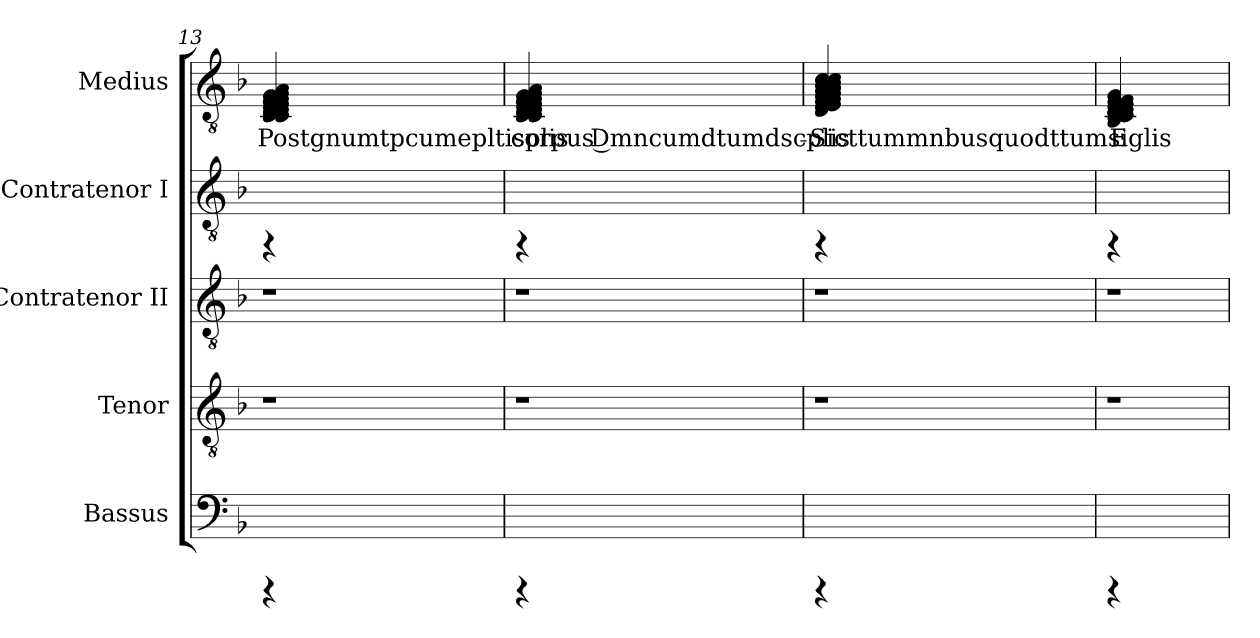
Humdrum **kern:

**kern	**kern	**kern	**kern	**kern	**text
*part5	*part4	*part3	*part2	*part1	*part1
*staff5	*staff4	*staff3	*staff2	*staff1	*staff1
*I"Bassus	*I"Tenor	*I"Contratenor II	*I"Contratenor I	*I"Medius	*
!!LO:PB:g=z
*clefF4	*clefGv2	*clefGv2	*clefGv2	*clefGv2	*
*k[b-]	*k[b-]	*k[b-]	*k[b-]	*k[b-]	*
*F:	*F:	*F:	*F:	*F:	*
=13	=13	=13	=13	=13	=13
!	!	!	!	!	!LO:LY:b:cj
4rCCC	1r	1r	4rFF	(<(<4A/ 4G/ 4G/ 4F/ 4F/ 4F/ 4E/ 4E/ 4E/ 4D/ 4D/ 4D/ 4C/ 4C/ 4C/ 4C/	Postgnumtpcumepltisplis
2.ryy	.	.	2.ryy	2.ryy	.
!!LO:LB:g=z
=14	=14	=14	=14	=14	=14
!	!	!	!	!	!LO:LY:b:cj
4rCCC	1r	1r	4rFF	(<(<4A/ 4G/ 4G/ 4F/ 4F/ 4F/ 4E/ 4E/ 4E/ 4D/ 4D/ 4D/ 4C/ 4C/ 4C/ 4C/	corpus Dmncumdtumdscplis-
2.ryy	.	.	2.ryy	2.ryy	.
!!LO:LB:g=z
=15	=15	=15	=15	=15	=15
!	!	!	!	!	!LO:LY:b:cj
4rCCC	1r	1r	4rFF	(<4c/ 4c/ 4B-/ 4B-/ 4A/ 4A/ 4A/ 4G/ 4G/ 4F/ 4F/ 4E/ 4E/ 4D/	-Sicttummnbusquodttumsiglis
2.ryy	.	.	2.ryy	2.ryy	.
!!LO:LB:g=z
=16	=16	=16	=16	=16	=16
!	!	!	!	!	!LO:LY:b:cj
4rCCC	1r	1r	4rFF	(<(<(<(<4G/ 4F/ 4F/ 4E/ 4E/ 4E/ 4D/ 4D/ 4D/ 4D/ 4D/ 4C/ 4C/ 4BB-/ 4C/	E-
2.ryy	.	.	2.ryy	2.ryy	.
=	=	=	=	=	=
*-	*-	*-	*-	*-	*-
